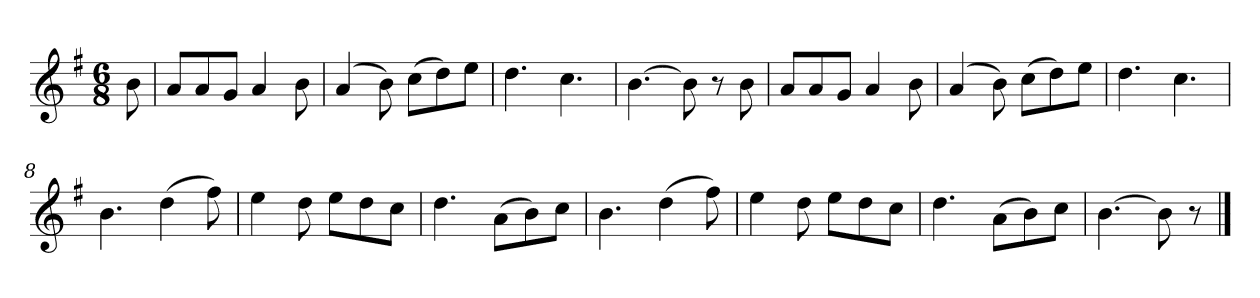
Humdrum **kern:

**kern
*part1
*staff1
*k[f#]
*M6/8
*MM120
=
8b
=1
8aL
8a
8gJ
4a
8b
=2
(4a
8b)
(8ccL
8dd)
8eeJ
=3
4.dd
4.cc
=4
[4.b
8b]
8r
8b
=5
8aL
8a
8gJ
4a
8b
=6
(4a
8b)
(8ccL
8dd)
8eeJ
=7
4.dd
4.cc
=8
4.b
(4dd
8ff#)
=9
4ee
8dd
8eeL
8dd
8ccJ
=10
4.dd
(8aL
8b)
8ccJ
=11
4.b
(4dd
8ff#)
=12
4ee
8dd
8eeL
8dd
8ccJ
=13
4.dd
(8aL
8b)
8ccJ
=14
[4.b
8b]
8r
==
*-
